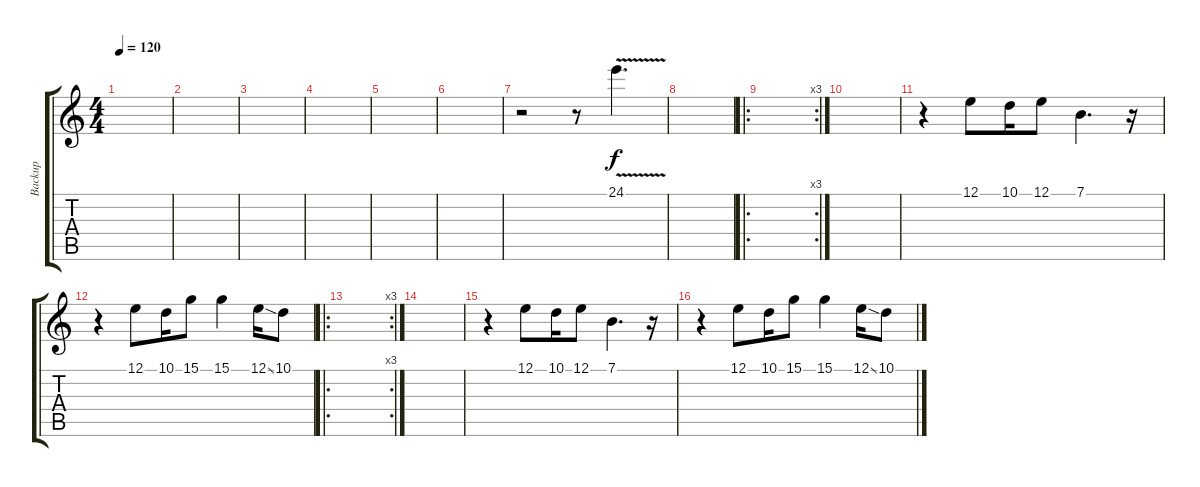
\track ("Backup" "Backup") {instrument trombone}
\staff {score tabs}
\tuning (E4 B3 G3 D3 A2 E2) {hide}
\ts (4 4)
\tempo 120
\clef g2
\ks c
|
|
|
|
|
|
r.2 r.8 24.1{v}.4{d volume 10 instrument synthstrings1} |
|
\ro
\rc 3
|
|
r.4 12.1.8 10.1.16 12.1.8 7.1.4{d} r.16 |
r.4 12.1.8 10.1.16 15.1.8 15.1.4 12.1{ss}.16 10.1.8 |
\ro
\rc 3
|
|
r.4 12.1.8 10.1.16 12.1.8 7.1.4{d} r.16 |
r.4 12.1.8 10.1.16 15.1.8 15.1.4 12.1{ss}.16 10.1.8
